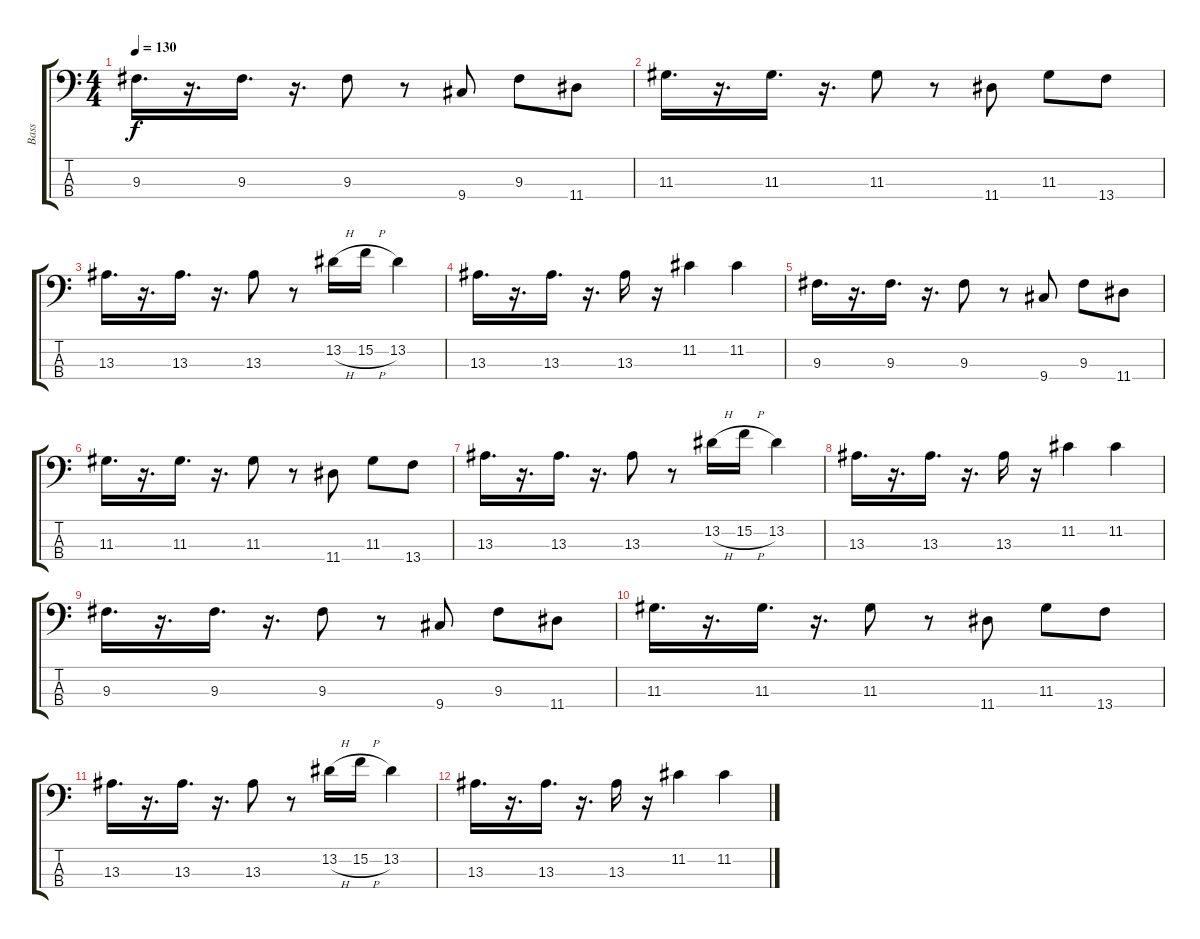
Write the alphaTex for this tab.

\track ("Bass" "Bass") {instrument electricbassfinger}
\staff {score tabs}
\tuning (G2 D2 A1 E1) {hide}
\ts (4 4)
\tempo 130
\clef f4
\ks c
9.3.16{d dy f} r.16{d} 9.3.16{d} r.16{d} 9.3.8 r.8 9.4.8 9.3.8 11.4.8 |
11.3.16{d} r.16{d} 11.3.16{d} r.16{d} 11.3.8 r.8 11.4.8 11.3.8 13.4.8 |
13.3.16{d} r.16{d} 13.3.16{d} r.16{d} 13.3.8 r.8 13.2{h}.16 15.2{h}.16 13.2.4 |
13.3.16{d} r.16{d} 13.3.16{d} r.16{d} 13.3.16 r.16 11.2.4 11.2.4 |
9.3.16{d} r.16{d} 9.3.16{d} r.16{d} 9.3.8 r.8 9.4.8 9.3.8 11.4.8 |
11.3.16{d} r.16{d} 11.3.16{d} r.16{d} 11.3.8 r.8 11.4.8 11.3.8 13.4.8 |
13.3.16{d} r.16{d} 13.3.16{d} r.16{d} 13.3.8 r.8 13.2{h}.16 15.2{h}.16 13.2.4 |
13.3.16{d} r.16{d} 13.3.16{d} r.16{d} 13.3.16 r.16 11.2.4 11.2.4 |
9.3.16{d} r.16{d} 9.3.16{d} r.16{d} 9.3.8 r.8 9.4.8 9.3.8 11.4.8 |
11.3.16{d} r.16{d} 11.3.16{d} r.16{d} 11.3.8 r.8 11.4.8 11.3.8 13.4.8 |
13.3.16{d} r.16{d} 13.3.16{d} r.16{d} 13.3.8 r.8 13.2{h}.16 15.2{h}.16 13.2.4 |
13.3.16{d} r.16{d} 13.3.16{d} r.16{d} 13.3.16 r.16 11.2.4 11.2.4
